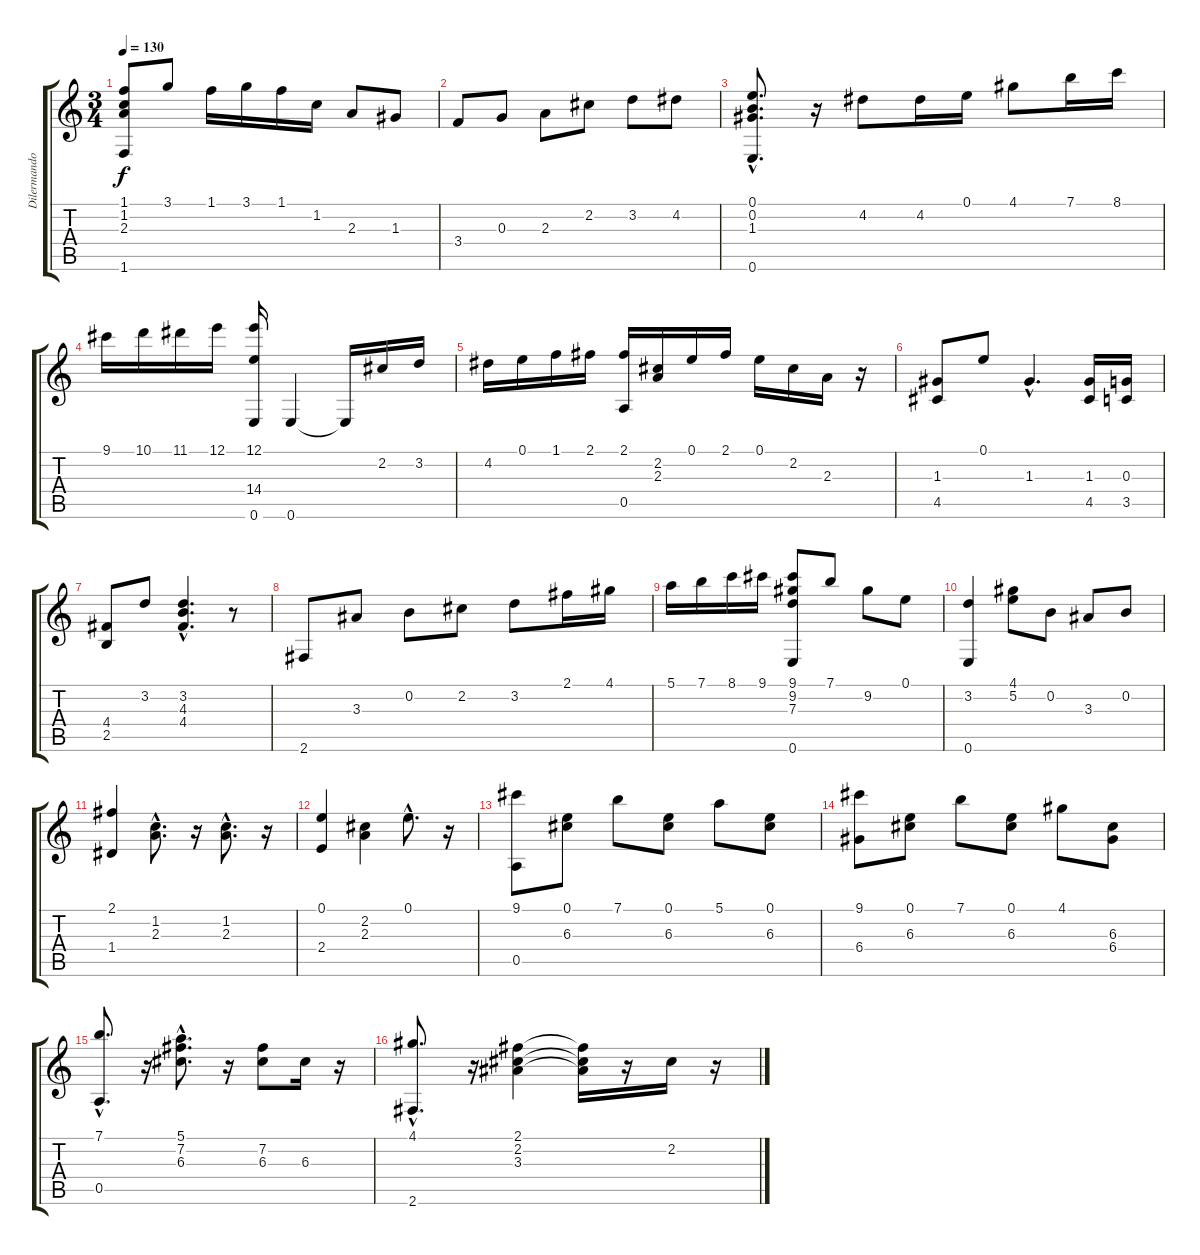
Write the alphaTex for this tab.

\track ("Dilermando Reis" "Dilermando") {instrument acousticguitarnylon}
\staff {score tabs}
\tuning (E4 B3 G3 D3 A2 E2) {hide}
\ts (3 4)
\tempo 130
\clef g2
\ks c
(1.1 1.2 2.3 1.6).8{dy f instrument acousticguitarnylon} 3.1.8 1.1.16 3.1.16 1.1.16 1.2.16 2.3.8 1.3.8 |
3.4.8 0.3.8 2.3.8 2.2.8 3.2.8 4.2.8 |
(0.1{hac} 0.2{hac} 1.3{hac} 0.6{hac}).8{d} r.16 4.2.8 4.2.16 0.1.16 4.1.8 7.1.16 8.1.16 |
9.1.16 10.1.16 11.1.16 12.1.16 (12.1 14.4 0.6).16 0.6.4 0.6{t}.16 2.2.16 3.2.16 |
4.2.16 0.1.16 1.1.16 2.1.16 (2.1 0.5).16 (2.2 2.3).16 0.1.16 2.1.16 0.1.16 2.2.16 2.3.16 r.16 |
(1.3 4.5).8 0.1.8 1.3{hac}.4{d} (1.3 4.5).16 (0.3 3.5).16 |
(4.4 2.5).8 3.2.8 (3.2{hac} 4.3{hac} 4.4{hac}).4{d} r.8 |
2.6.8 3.3.8 0.2.8 2.2.8 3.2.8 2.1.16 4.1.16 |
5.1.16 7.1.16 8.1.16 9.1.16 (9.1 9.2 7.3 0.6).8 7.1.8 9.2.8 0.1.8 |
(3.2 0.6).4 (4.1 5.2).8 0.2.8 3.3.8 0.2.8 |
(2.1 1.4).4 (1.2{hac} 2.3{hac}).8{d} r.16 (1.2{hac} 2.3{hac}).8{d} r.16 |
(0.1 2.4).4 (2.2 2.3).4 0.1{hac}.8{d} r.16 |
(9.1 0.5).8 (0.1 6.3).8 7.1.8 (0.1 6.3).8 5.1.8 (0.1 6.3).8 |
(9.1 6.4).8 (0.1 6.3).8 7.1.8 (0.1 6.3).8 4.1.8 (6.3 6.4).8 |
(7.1{hac} 0.5{hac}).8{d} r.16 (5.1{hac} 7.2{hac} 6.3{hac}).8{d} r.16 (7.2 6.3).8 6.3.16 r.16 |
(4.1{hac} 2.6{hac}).8{d} r.16 (2.1 2.2 3.3).4 (2.1{t} 2.2{t} 3.3{t}).16 r.16 2.2.16 r.16
